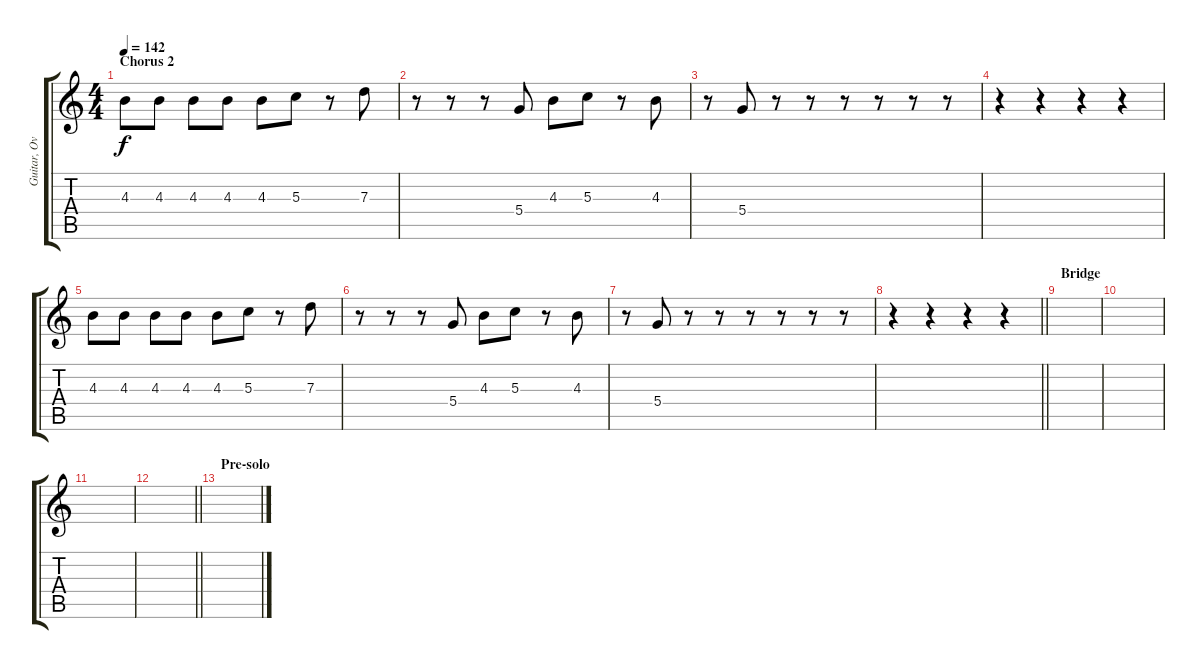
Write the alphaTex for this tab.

\track ("Guitar, Overdub" "Guitar, Ov") {instrument overdrivenguitar}
\staff {score tabs}
\tuning (E4 B3 G3 D3 A2 E2) {hide}
\ts (4 4)
\section ("" "Chorus 2")
\tempo 142
\clef g2
\ks c
4.3.8{dy f} 4.3.8 4.3.8 4.3.8 4.3.8 5.3.8 r.8 7.3.8 |
r.8 r.8 r.8 5.4.8 4.3.8 5.3.8 r.8 4.3.8 |
r.8 5.4.8 r.8 r.8 r.8 r.8 r.8 r.8 |
r.4 r.4 r.4 r.4 |
4.3.8 4.3.8 4.3.8 4.3.8 4.3.8 5.3.8 r.8 7.3.8 |
r.8 r.8 r.8 5.4.8 4.3.8 5.3.8 r.8 4.3.8 |
r.8 5.4.8 r.8 r.8 r.8 r.8 r.8 r.8 |
\barLineRight lightlight
r.4 r.4 r.4 r.4 |
\section ("" "Bridge")
|
|
|
\barLineRight lightlight
|
\section ("" "Pre-solo")
